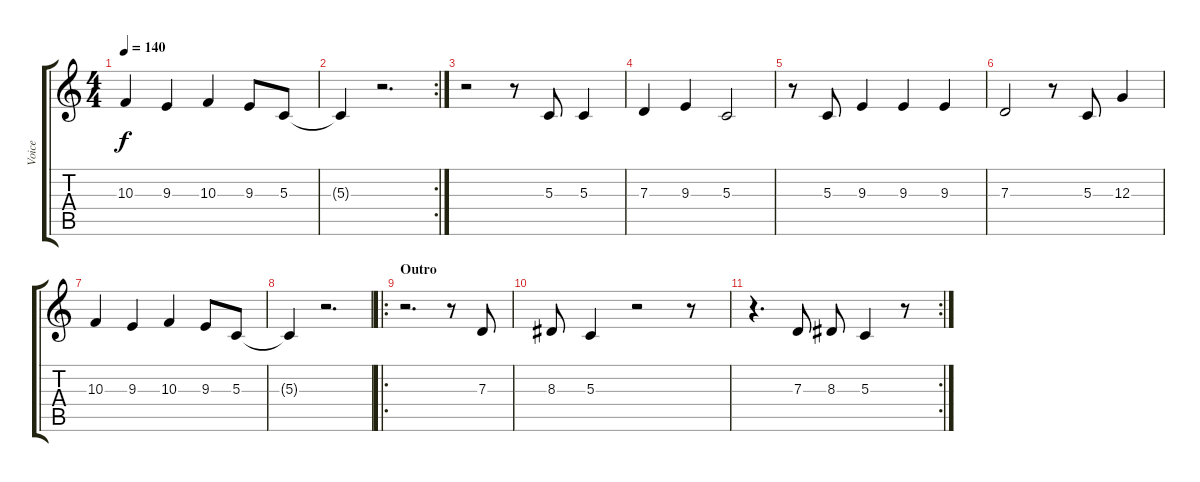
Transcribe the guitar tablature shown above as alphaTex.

\track ("Voice" "Voice") {instrument lead2sawtooth}
\staff {score tabs}
\tuning (E4 B3 G3 D3 A2 E2) {hide}
\ts (4 4)
\tempo 140
\clef g2
\ks c
10.3.4{dy f} 9.3.4 10.3.4 9.3.8 5.3.8 |
\rc 2
5.3{t}.4 r.2{d} |
r.2 r.8 5.3.8 5.3.4 |
7.3.4 9.3.4 5.3.2 |
r.8 5.3.8 9.3.4 9.3.4 9.3.4 |
7.3.2 r.8 5.3.8 12.3.4 |
10.3.4 9.3.4 10.3.4 9.3.8 5.3.8 |
5.3{t}.4 r.2{d} |
\ro
\section ("" "Outro")
r.2{d} r.8 7.3.8 |
8.3.8 5.3.4 r.2 r.8 |
\rc 2
r.4{d} 7.3.8 8.3.8 5.3.4 r.8
